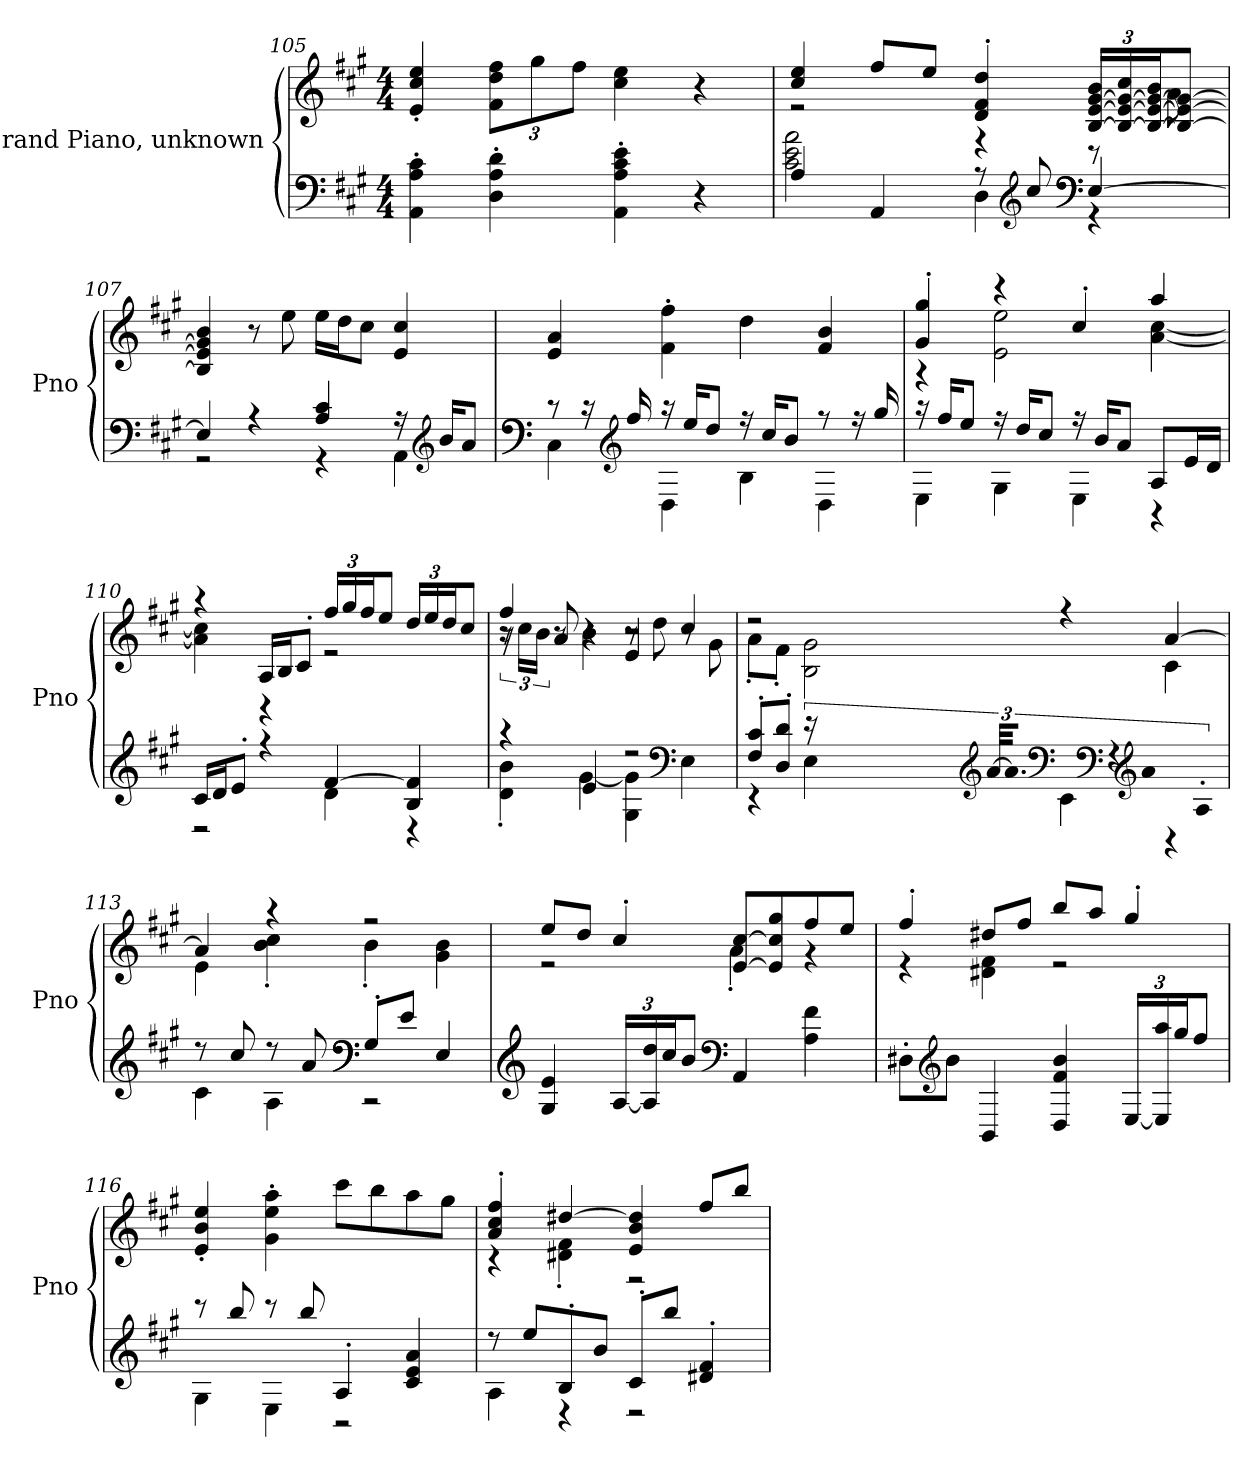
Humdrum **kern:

**kern	**kern
*part1	*part1
*staff2	*staff1
*I"Grand Piano, unknown	*
*I'Pno	*
*clefF4	*clefG2
*k[f#c#g#]	*k[f#c#g#]
*M4/4	*M4/4
=105	=105
4AA\' 4A\' 4c#\'	4e/' 4cc#/' 4ee/'
*	*Xbrackettup
4D\' 4A\' 4d\'	12f#\ 12dd\ 12ff#\L
.	12gg#\
.	12ff#\J
4AA\' 4A\' 4c#\' 4e\'	4cc#\ 4ee\
4r	4r
=106	=106
*^	*^
4A/	2c#\ 2e\ 2a\	4cc#/ 4ee/	2r
4AA/	.	8ff#/L	.
.	.	8ee/J	.
8r	4D\	4d/' 4f#/' 4dd/'	4r
*clefG2	*	*	*
8cc#/	.	.	.
*clefF4	*	*	*
[4E/	4r	[24B/ [24e/ [24g#/ 24b/LL	8r
.	.	24B/_ 24e/_ 24g#/_ 24cc#/	.
.	.	24B/_ 24e/_ 24g#/_ 24b/J	.
.	.	8B/_ 8e/_ 8g#/_J	8a\
*	*	*v	*v
!!LO:LB:g=z
=107	=107	=107
4E/]	2r	4B/] 4e/] 4g#/] 4b/
4r	.	8r
.	.	8ee\
4A/ 4c#/	4r	16ee\LL
.	.	16dd\J
.	.	8cc#\J
16r	4AA\	4e/ 4cc#/
*clefG2	*	*
16b/KL	.	.
8a/J	.	.
=108	=108	=108
*clefF4	*	*
8r	4C#\	4e/ 4a/
16r	.	.
*clefG2	*	*
16ff#/	.	.
16r	4D\	4f#\' 4ff#\'
16ee/KL	.	.
8dd/J	.	.
16r	4B\	4dd\
16cc#/KL	.	.
8b/J	.	.
8r	4D\	4f#/ 4b/
16r	.	.
16gg#/	.	.
=109	=109	=109
*	*	*^
16r	4E\	4g#/' 4gg#/'	4r
16ff#/KL	.	.	.
8ee/J	.	.	.
16r	4G#\	4r	2e\ 2ee\
16dd/KL	.	.	.
8cc#/J	.	.	.
16r	4E\	4cc#'/	.
16b/KL	.	.	.
8a/J	.	.	.
8A/L	4r	4aa/	[4a\ [4cc#\
16e/L	.	.	.
16d/JJ	.	.	.
!!LO:PB:g=z	!!
=110	=110	=110	=110
16c#/LL	2r	4r	4a\] 4cc#\]
16d/J	.	.	.
8e'/J	.	.	.
4r	.	16A/LL	4r
.	.	16B/J	.
.	.	8c#'/J	.
[4f#/	4d\	24ff#/LL	2r
.	.	24gg#/	.
.	.	24ff#/J	.
.	.	8ee/J	.
4B/ 4f#/]	4r	24dd/LL	.
.	.	24ee/	.
.	.	24dd/J	.
.	.	8cc#/J	.
=111	=111	=111	=111
*	*	*	*brackettup
*	*	*	*^
4r	4d\' 4b\'	4ff#/	24r	8r
.	.	.	24cc#\LL	.
.	.	.	24b\JJ	.
.	.	.	8r	8a/
4e/	[4g#\	4r	4b\	4r
2r	4G#\ 4g#\]	2r	8r	4e/
.	.	.	8dd\	.
*clefF4	*	*	*	*
.	4E\	.	8r	4cc#/
.	.	.	8g#\	.
*	*	*	*v	*v
=112	=112	=112	=112
8F#/' 8c#/'L	4r	2r	8a'\L
8D/' 8d/'J	.	.	8f#'\J
24r	4E\	.	2B\ 2g#\
*clefG2	*	*	*
[48a/KKL	.	.	.
8.a/J]	.	.	.
*clefF4	*	*	*
8r	4EE\	4r	.
*clefG2	*	*	*
8a/	.	.	.
4A'/	4r	[4a/	4c#\
!!LO:LB:g=z	!!
=113	=113	=113	=113
8r	4c#\	4a/]	4e\
8cc#/	.	.	.
8r	4A\	4r	4b\' 4cc#\'
8a/	.	.	.
*clefF4	*	*	*
8G#'/L	2r	2r	4b'\
8e/J	.	.	.
4E/	.	.	4g#\ 4b\
*v	*v	*	*
=114	=114	=114
*clefG2	*	*
4G#/ 4e/	8ee/L	2r
.	8dd/J	.
*Xbrackettup	*	*
[24A/LL	4cc#'/	.
24A/] 24dd/	.	.
24cc#/J	.	.
8b/J	.	.
*clefF4	*	*
4AA/	[8e/ [8cc#/L	4a'\
.	8e/] 8cc#/] 8gg#/	.
4A\ 4f#\	8ff#/	4r
.	8ee/J	.
=115	=115	=115
8D#X'\L	4ff#'/	4r
*clefG2	*	*
8b\J	.	.
4BB/	8dd#X/L	4d#X\ 4f#\
.	8ff#/J	.
4D#/ 4f#/ 4b/	8bb/L	2r
.	8aa/J	.
[24E/LL	4gg#'/	.
24E/] 24aa/	.	.
24gg#/J	.	.
8ff#/J	.	.
*	*v	*v
!!LO:LB:g=z
=116	=116
*^	*
8r	4G#\	4e/' 4b/' 4ee/'
8bb/	.	.
8r	4E\	4g#\' 4ee\' 4aa\'
8bb/	.	.
4A'/	2r	8ccc#\L
.	.	8bb\
4c#/ 4e/ 4a/	.	8aa\
.	.	8gg#\J
=117	=117	=117
*	*	*^
8r	4A\	4a/' 4cc#/' 4ff#/'	4r
8ee/L	.	.	.
8B'/	4r	[4dd#X/	4d#X\' 4f#\'
8b/J	.	.	.
8c#'/L	2r	4e/ 4b/ 4dd#/]	2r
8bb/J	.	.	.
4d#X/' 4f#/'	.	8ff#/L	.
.	.	8bb/J	.
*v	*v	*	*
*	*v	*v
=	=
*-	*-
